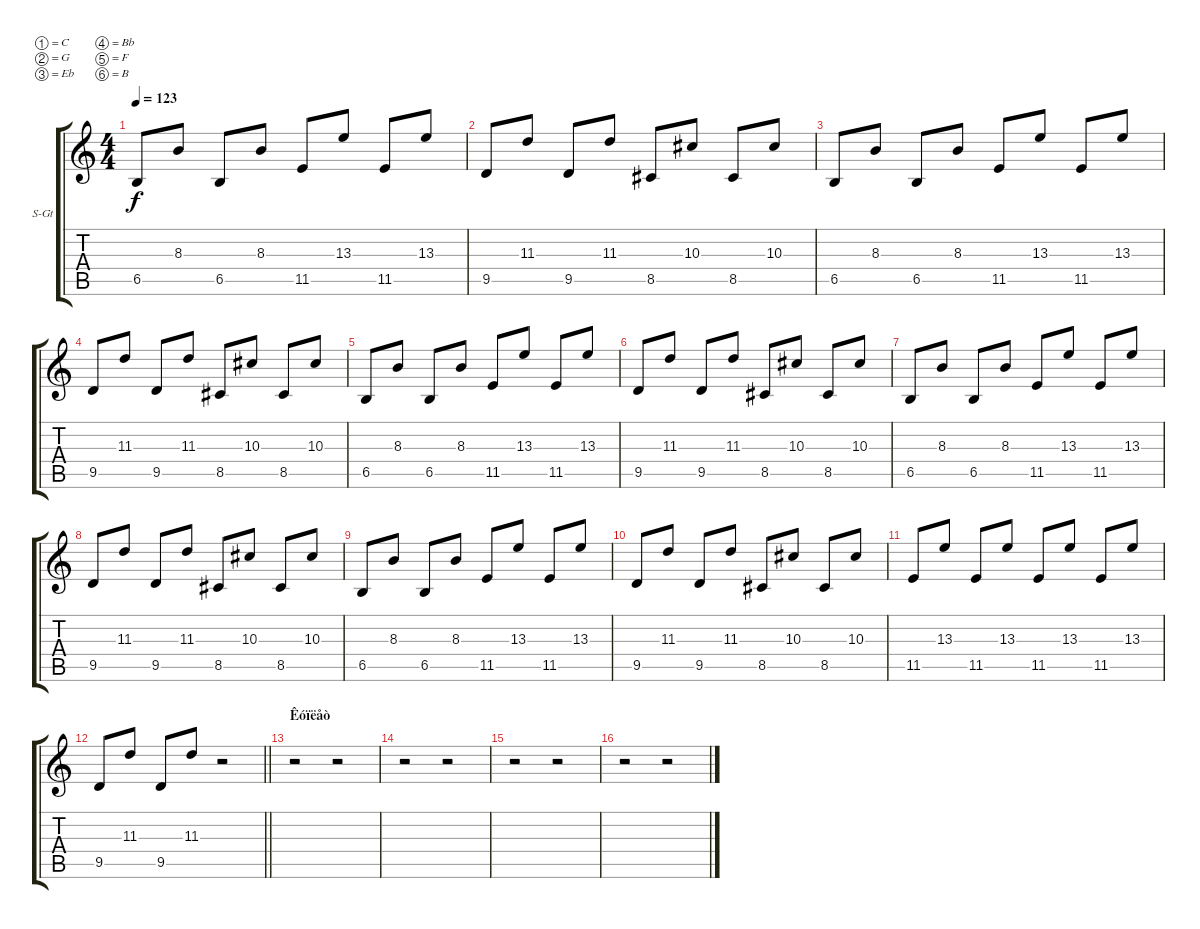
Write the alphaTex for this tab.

\bracketExtendMode groupsimilarinstruments
\firstSystemTrackNameOrientation horizontal
\otherSystemsTrackNameOrientation horizontal
\track ("Êëàâèøè 3" "S-Gt") {instrument lead2sawtooth}
\staff {score tabs}
\tuning (C4 G3 Eb3 Bb2 F2 B1)
\displaytranspose 12
\ts (4 4)
\tempo 123
\clef g2
\ks c
6.5.8{dy f} 8.3.8 6.5.8 8.3.8 11.5.8 13.3.8 11.5.8 13.3.8 |
9.5.8 11.3.8 9.5.8 11.3.8 8.5.8 10.3.8 8.5.8 10.3.8 |
6.5.8 8.3.8 6.5.8 8.3.8 11.5.8 13.3.8 11.5.8 13.3.8 |
9.5.8 11.3.8 9.5.8 11.3.8 8.5.8 10.3.8 8.5.8 10.3.8 |
6.5.8 8.3.8 6.5.8 8.3.8 11.5.8 13.3.8 11.5.8 13.3.8 |
9.5.8 11.3.8 9.5.8 11.3.8 8.5.8 10.3.8 8.5.8 10.3.8 |
6.5.8 8.3.8 6.5.8 8.3.8 11.5.8 13.3.8 11.5.8 13.3.8 |
9.5.8 11.3.8 9.5.8 11.3.8 8.5.8 10.3.8 8.5.8 10.3.8 |
6.5.8 8.3.8 6.5.8 8.3.8 11.5.8 13.3.8 11.5.8 13.3.8 |
9.5.8 11.3.8 9.5.8 11.3.8 8.5.8 10.3.8 8.5.8 10.3.8 |
11.5.8 13.3.8 11.5.8 13.3.8 11.5.8 13.3.8 11.5.8 13.3.8 |
\barLineRight lightlight
9.5.8 11.3.8 9.5.8 11.3.8 r.2 |
\section ("" "Êóïëåò")
r.2 r.2 |
r.2 r.2 |
r.2 r.2 |
r.2 r.2
